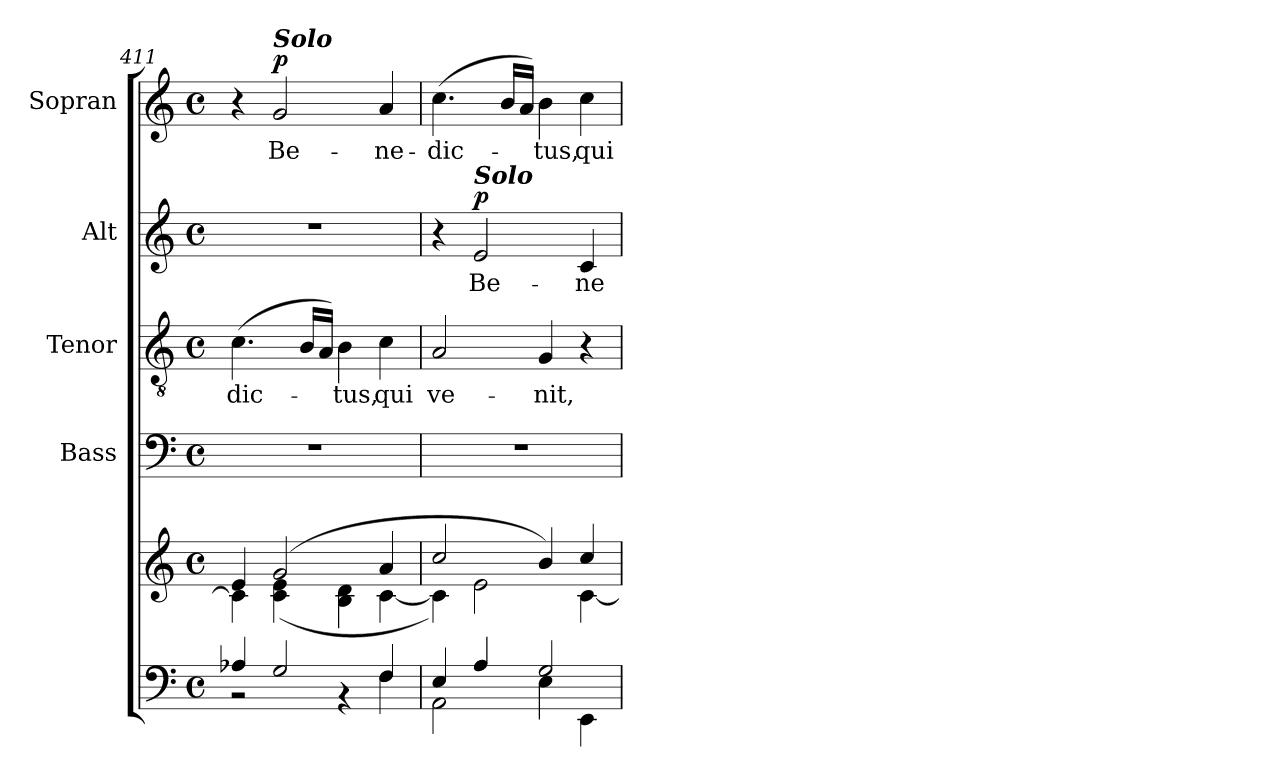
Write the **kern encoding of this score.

**kern	**kern	**kern	**kern	**text	**kern	**text	**dynam	**kern	**text	**dynam
*part5	*part5	*part4	*part3	*part3	*part2	*part2	*part2	*part1	*part1	*part1
*staff6	*staff5	*staff4	*staff3	*staff3	*staff2	*staff2	*staff2	*staff1	*staff1	*staff1
*	*	*I"Bass	*I"Tenor	*	*I"Alt	*	*	*I"Sopran	*	*
*	*	*I'B.	*I'T.	*	*I'A.	*	*	*I'S.	*	*
!!LO:PB:g=z
*clefF4	*clefG2	*clefF4	*clefGv2	*	*clefG2	*	*	*clefG2	*	*
*k[]	*k[]	*k[]	*k[]	*	*k[]	*	*	*k[]	*	*
*C:	*C:	*C:	*C:	*	*C:	*	*	*C:	*	*
*M4/4	*M4/4	*M4/4	*M4/4	*	*M4/4	*	*	*M4/4	*	*
*met(c)	*met(c)	*met(c)	*met(c)	*	*met(c)	*	*	*met(c)	*	*
=411	=411	=411	=411	=411	=411	=411	=411	=411	=411	=411
*^	*^	*	*	*	*	*	*	*	*	*
!	!	!	!	!	!	!LO:LY:b	!	!	!	!	!	!
4A-X/	2rBB	4e/	4c\]	1r	(>4.c\	-dic-	1r	.	.	4r	.	.
!	!	!	!	!	!	!	!	!	!	!LO:TX:a:Bi:t=Solo	!	!
!	!	!	!	!	!	!	!	!	!	!	!LO:LY:b	!LO:DY:a
2G/	.	(2g/	(4c\ 4e\	.	.	.	.	.	.	2g/	Be-	p
.	.	.	.	.	16B/LL	.	.	.	.	.	.	.
.	.	.	.	.	16A/JJ)	.	.	.	.	.	.	.
!	!	!	!	!	!	!LO:LY:b	!	!	!	!	!	!
.	4rAA	.	4B\ 4d\	.	4B\	-tus,	.	.	.	.	.	.
!	!	!	!	!	!	!LO:LY:b	!	!	!	!	!LO:LY:b	!
4F/	4F\	4a/	[<4c\	.	4c\	qui	.	.	.	4a/	-ne-	.
=412	=412	=412	=412	=412	=412	=412	=412	=412	=412	=412	=412	=412
!	!	!	!	!	!	!LO:LY:b	!	!	!	!	!LO:LY:b	!
4E/	2AA\	2cc/	4c\])	1r	2A/	ve-	4r	.	.	(>4.cc\	-dic-	.
!	!	!	!	!	!	!	!LO:TX:a:Bi:t=Solo	!	!	!	!	!
!	!	!	!	!	!	!	!	!LO:LY:b	!LO:DY:a	!	!	!
4A/	.	.	2e\	.	.	.	2e/	Be-	p	.	.	.
.	.	.	.	.	.	.	.	.	.	16b/LL	.	.
.	.	.	.	.	.	.	.	.	.	16a/JJ)	.	.
!	!	!	!	!	!	!LO:LY:b	!	!	!	!	!LO:LY:b	!
2G/	4E\	4b/)	.	.	4G/	-nit,	.	.	.	4b\	-tus,	.
!	!	!	!	!	!	!	!	!LO:LY:b	!	!	!LO:LY:b	!
.	4EE\	4cc/	[<4c\	.	4r	.	4c/	-ne-	.	4cc\	qui	.
*v	*v	*	*	*	*	*	*	*	*	*	*	*
*	*v	*v	*	*	*	*	*	*	*	*	*
=	=	=	=	=	=	=	=	=	=	=
*-	*-	*-	*-	*-	*-	*-	*-	*-	*-	*-
